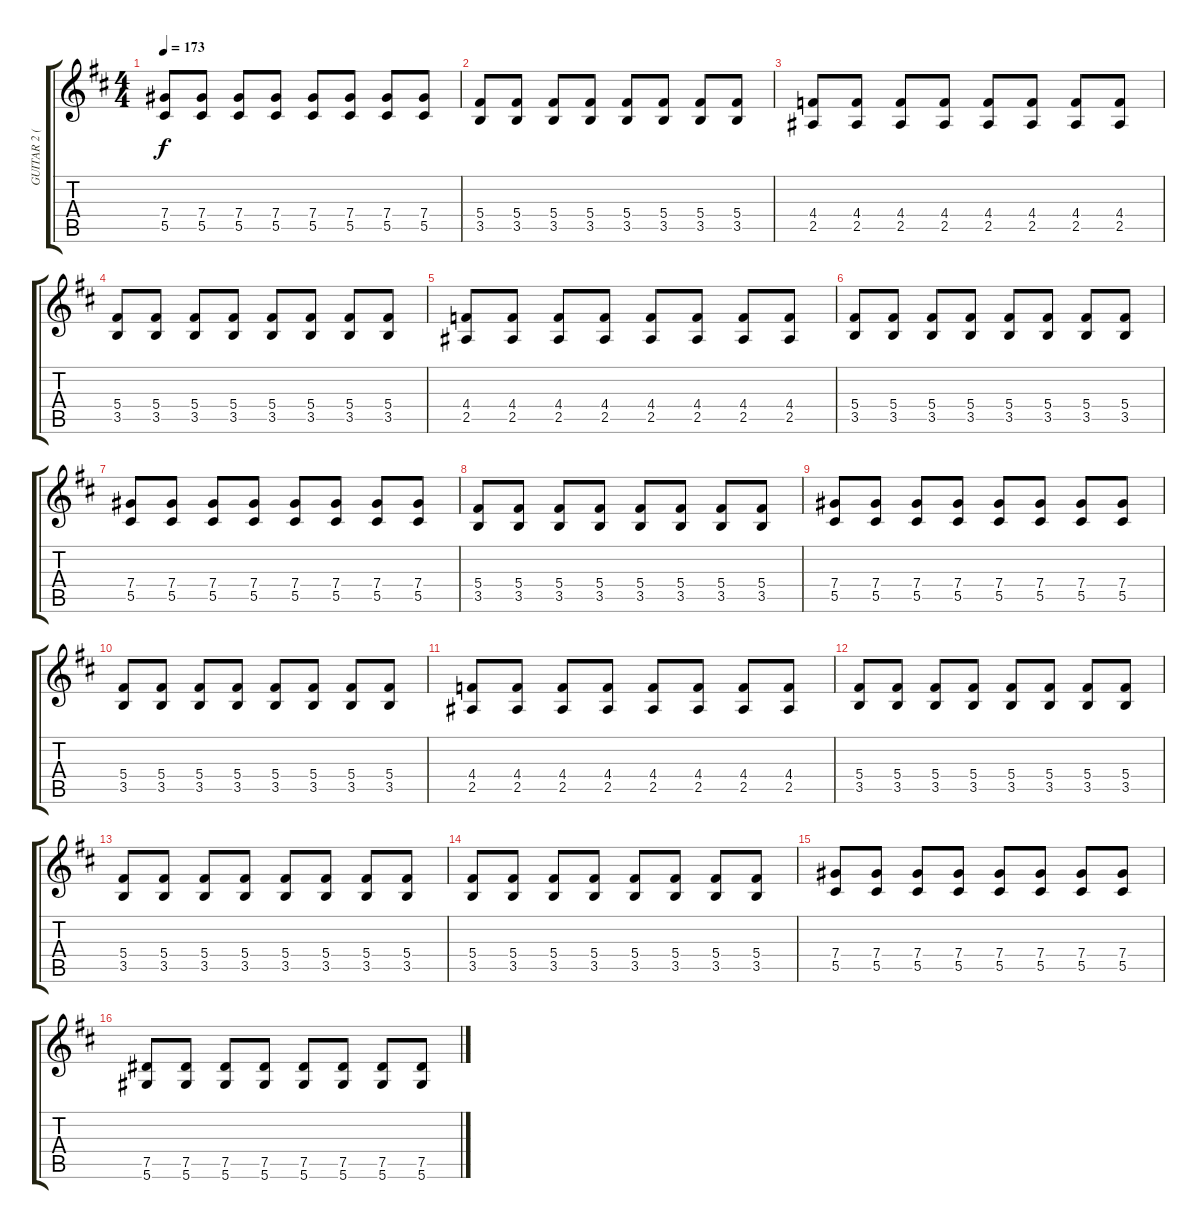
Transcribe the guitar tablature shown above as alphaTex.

\track ("GUITAR 2 (LEFT)" "GUITAR 2 (") {instrument distortionguitar}
\staff {score tabs}
\tuning (Eb4 Bb3 Gb3 Db3 Ab2 Eb2) {hide}
\ts (4 4)
\tempo 173
\clef g2
\ks bminor
(7.4 5.5).8{dy f} (7.4 5.5).8 (7.4 5.5).8 (7.4 5.5).8 (7.4 5.5).8 (7.4 5.5).8 (7.4 5.5).8 (7.4 5.5).8 |
(5.4 3.5).8 (5.4 3.5).8 (5.4 3.5).8 (5.4 3.5).8 (5.4 3.5).8 (5.4 3.5).8 (5.4 3.5).8 (5.4 3.5).8 |
(4.4 2.5).8 (4.4 2.5).8 (4.4 2.5).8 (4.4 2.5).8 (4.4 2.5).8 (4.4 2.5).8 (4.4 2.5).8 (4.4 2.5).8 |
(5.4 3.5).8 (5.4 3.5).8 (5.4 3.5).8 (5.4 3.5).8 (5.4 3.5).8 (5.4 3.5).8 (5.4 3.5).8 (5.4 3.5).8 |
(4.4 2.5).8 (4.4 2.5).8 (4.4 2.5).8 (4.4 2.5).8 (4.4 2.5).8 (4.4 2.5).8 (4.4 2.5).8 (4.4 2.5).8 |
(5.4 3.5).8 (5.4 3.5).8 (5.4 3.5).8 (5.4 3.5).8 (5.4 3.5).8 (5.4 3.5).8 (5.4 3.5).8 (5.4 3.5).8 |
(7.4 5.5).8 (7.4 5.5).8 (7.4 5.5).8 (7.4 5.5).8 (7.4 5.5).8 (7.4 5.5).8 (7.4 5.5).8 (7.4 5.5).8 |
(5.4 3.5).8 (5.4 3.5).8 (5.4 3.5).8 (5.4 3.5).8 (5.4 3.5).8 (5.4 3.5).8 (5.4 3.5).8 (5.4 3.5).8 |
(7.4 5.5).8 (7.4 5.5).8 (7.4 5.5).8 (7.4 5.5).8 (7.4 5.5).8 (7.4 5.5).8 (7.4 5.5).8 (7.4 5.5).8 |
(5.4 3.5).8 (5.4 3.5).8 (5.4 3.5).8 (5.4 3.5).8 (5.4 3.5).8 (5.4 3.5).8 (5.4 3.5).8 (5.4 3.5).8 |
(4.4 2.5).8 (4.4 2.5).8 (4.4 2.5).8 (4.4 2.5).8 (4.4 2.5).8 (4.4 2.5).8 (4.4 2.5).8 (4.4 2.5).8 |
(5.4 3.5).8 (5.4 3.5).8 (5.4 3.5).8 (5.4 3.5).8 (5.4 3.5).8 (5.4 3.5).8 (5.4 3.5).8 (5.4 3.5).8 |
(5.4 3.5).8 (5.4 3.5).8 (5.4 3.5).8 (5.4 3.5).8 (5.4 3.5).8 (5.4 3.5).8 (5.4 3.5).8 (5.4 3.5).8 |
(5.4 3.5).8 (5.4 3.5).8 (5.4 3.5).8 (5.4 3.5).8 (5.4 3.5).8 (5.4 3.5).8 (5.4 3.5).8 (5.4 3.5).8 |
(7.4 5.5).8 (7.4 5.5).8 (7.4 5.5).8 (7.4 5.5).8 (7.4 5.5).8 (7.4 5.5).8 (7.4 5.5).8 (7.4 5.5).8 |
(7.5 5.6).8 (7.5 5.6).8 (7.5 5.6).8 (7.5 5.6).8 (7.5 5.6).8 (7.5 5.6).8 (7.5 5.6).8 (7.5 5.6).8
